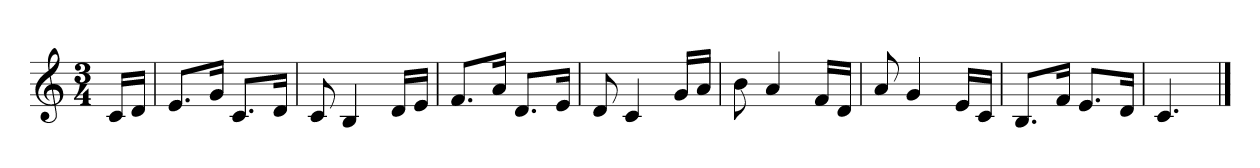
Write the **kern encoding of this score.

**kern
*part1
*staff1
*clefG2
*k[]
*M3/4
*MM100
=
16c/LL
16d/JJ
=
8.e/L
16g/Jk
8.c/L
16d/Jk
=
8c
4B
16d/LL
16e/JJ
=
8.f/L
16a/Jk
8.d/L
16e/Jk
=
8d
4c
16g/LL
16a/JJ
=
8b
4a
16f/LL
16d/JJ
=
8a
4g
16e/LL
16c/JJ
=
8.B/L
16f/Jk
8.e/L
16d/Jk
=
4.c
==
*-
